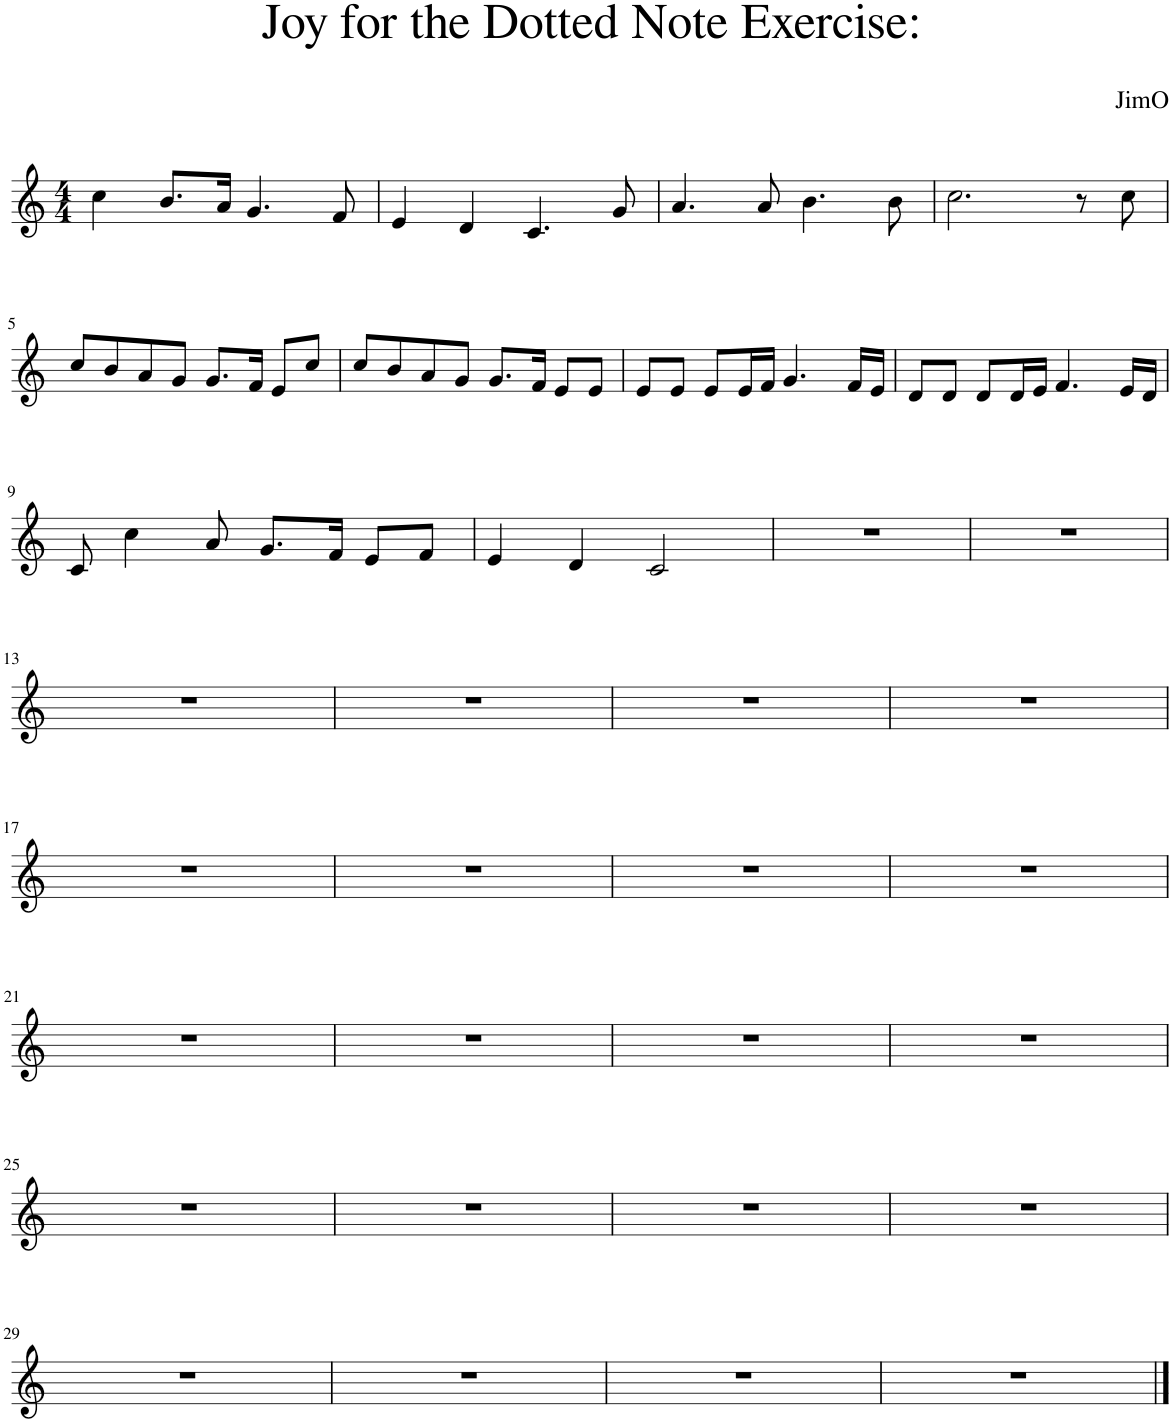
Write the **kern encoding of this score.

**kern
*part1
*staff1
*I"Piano
*I'Pno.
*clefG2
*k[]
*M4/4
=1
4cc\
8.b/L
16a/Jk
4.g/
8f/
=2
4e/
4d/
4.c/
8g/
=3
4.a/
8a/
4.b\
8b\
=4
2.cc\
8r
8cc\
!!LO:LB:g=z
=5
8cc/L
8b/
8a/
8g/J
8.g/L
16f/Jk
8e/L
8cc/J
=6
8cc/L
8b/
8a/
8g/J
8.g/L
16f/Jk
8e/L
8e/J
=7
8e/L
8e/J
8e/L
16e/L
16f/JJ
4.g/
16f/LL
16e/JJ
=8
8d/L
8d/J
8d/L
16d/L
16e/JJ
4.f/
16e/LL
16d/JJ
!!LO:LB:g=z
=9
8c/
4cc\
8a/
8.g/L
16f/Jk
8e/L
8f/J
=10
4e/
4d/
2c/
=11
1r
=12
1r
!!LO:LB:g=z
=13
1r
=14
1r
=15
1r
=16
1r
!!LO:LB:g=z
=17
1r
=18
1r
=19
1r
=20
1r
!!LO:LB:g=z
=21
1r
=22
1r
=23
1r
=24
1r
!!LO:LB:g=z
=25
1r
=26
1r
=27
1r
=28
1r
!!LO:LB:g=z
=29
1r
=30
1r
=31
1r
=32
1r
==
*-
